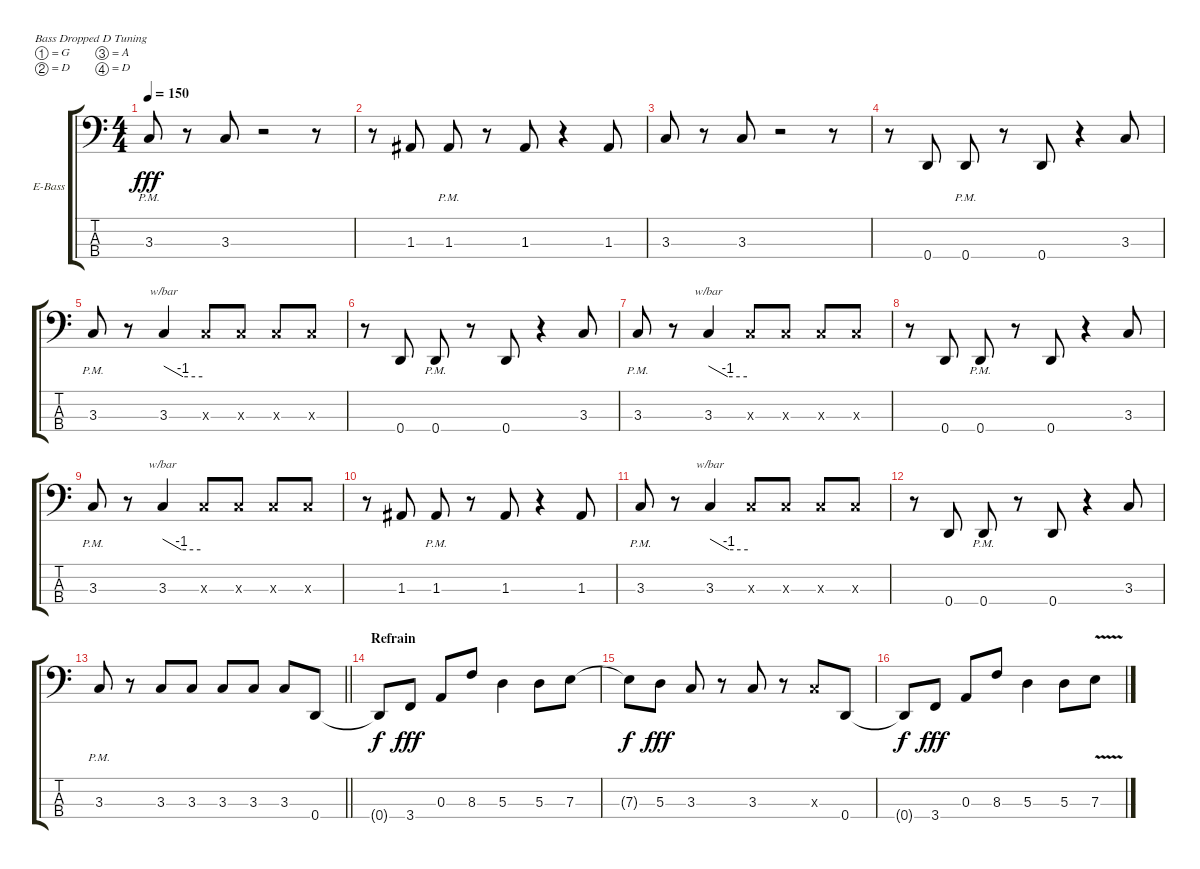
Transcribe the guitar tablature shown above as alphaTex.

\bracketExtendMode groupsimilarinstruments
\firstSystemTrackNameOrientation horizontal
\otherSystemsTrackNameOrientation horizontal
\track ("Bass Guitar" "E-Bass") {instrument electricbasspick}
\staff {score tabs}
\tuning (G2 D2 A1 D1)
\ts (4 4)
\tempo 150
\clef f4
\ks c
3.3{pm}.8{dy fff} r.8 3.3.8 r.2 r.8 |
r.8 1.3.8 1.3{pm}.8 r.8 1.3.8 r.4 1.3.8 |
3.3.8 r.8 3.3.8 r.2 r.8 |
r.8 0.4.8 0.4{pm}.8 r.8 0.4.8 r.4 3.3.8 |
3.3{pm}.8 r.8 3.3.4{tbe (custom default 0 0 30 -4 60 -4)} 3.3{x}.8 3.3{x}.8 3.3{x}.8 3.3{x}.8 |
r.8 0.4.8 0.4{pm}.8 r.8 0.4.8 r.4 3.3.8 |
3.3{pm}.8 r.8 3.3.4{tbe (custom default 0 0 30 -4 60 -4)} 3.3{x}.8 3.3{x}.8 3.3{x}.8 3.3{x}.8 |
r.8 0.4.8 0.4{pm}.8 r.8 0.4.8 r.4 3.3.8 |
3.3{pm}.8 r.8 3.3.4{tbe (custom default 0 0 30 -4 60 -4)} 3.3{x}.8 3.3{x}.8 3.3{x}.8 3.3{x}.8 |
r.8 1.3.8 1.3{pm}.8 r.8 1.3.8 r.4 1.3.8 |
3.3{pm}.8 r.8 3.3.4{tbe (custom default 0 0 30 -4 60 -4)} 3.3{x}.8 3.3{x}.8 3.3{x}.8 3.3{x}.8 |
r.8 0.4.8 0.4{pm}.8 r.8 0.4.8 r.4 3.3.8 |
\barLineRight lightlight
3.3{pm}.8 r.8 3.3.8 3.3.8 3.3.8 3.3.8 3.3.8 0.4.8 |
\section ("" "Refrain")
0.4{t}.8{dy f} 3.4.8{dy fff} 0.3.8 8.3.8 5.3.4 5.3.8 7.3.8 |
7.3{t}.8{dy f} 5.3.8{dy fff} 3.3.8 r.8 3.3.8 r.8 3.3{x}.8 0.4.8 |
0.4{t}.8{dy f} 3.4.8{dy fff} 0.3.8 8.3.8 5.3.4 5.3.8 7.3{v}.8
